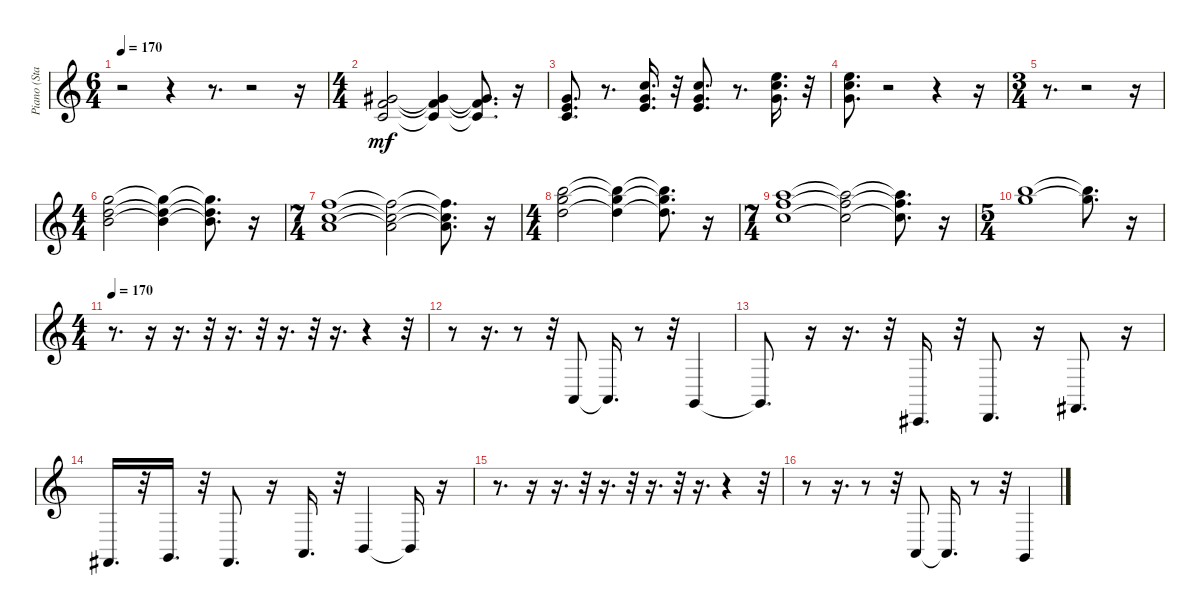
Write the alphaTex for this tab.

\track ("Piano (Staff 1)" "Piano (Sta") {instrument acousticgrandpiano}
\staff {score}
\tuning (E4 B3 G3 D3 A2 E2 B1) {hide}
\ts (6 4)
\tempo 170
\clef g2
\ks c
r.2{dy mf} r.4 r.8{d} r.2 r.16 |
\ts (4 4)
(1.1 1.2 13.3).2 (1.1{t} 1.2{t} 13.3{t}).4 (1.1{t} 1.2{t} 13.3{t}).8{d} r.16 |
(0.1 1.2 12.3).8{d} r.8{d} (0.1 8.2 17.3).16{d} r.32 (0.1 8.2 17.3).8{d} r.8{d} (3.1 13.2 21.3).16{d} r.32 |
(3.1 13.2 21.3).8{d} r.2 r.4 r.16 |
\ts (3 4)
r.8{d} r.2 r.16 |
\ts (4 4)
(7.1 15.2 24.3).2 (7.1{t} 15.2{t} 24.3{t}).4 (7.1{t} 15.2{t} 24.3{t}).8{d} r.16 |
\ts (7 4)
(5.1 13.2 22.3).1 (5.1{t} 13.2{t} 22.3{t}).2 (5.1{t} 13.2{t} 22.3{t}).8{d} r.16 |
\ts (4 4)
(10.1 20.2 28.3).2 (10.1{t} 20.2{t} 28.3{t}).4 (10.1{t} 20.2{t} 28.3{t}).8{d} r.16 |
\ts (7 4)
(8.1 18.2 26.3).1 (8.1{t} 18.2{t} 26.3{t}).2 (8.1{t} 18.2{t} 26.3{t}).8{d} r.16 |
\ts (5 4)
(15.1 24.2).1 (15.1{t} 24.2{t}).8{d} r.16 |
\ts (4 4)
\tempo 170
r.8{d} r.16 r.16{d} r.32 r.16{d} r.32 r.16{d} r.32 r.16{d} r.4 r.32 |
r.8 r.16{d} r.8 r.32 0.5.8 0.5{t}.16{d} r.8 r.32 3.6.4 |
3.6{t}.8{d} r.16 r.16{d} r.32 2.7.16{d} r.32 3.7.8{d} r.16 2.6.8{d} r.16 |
2.6.16{d} r.32 3.6.16{d} r.32 2.6.8{d} r.16 0.5.16{d} r.32 2.5.4 2.5{t}.16 r.16 |
r.8{d} r.16 r.16{d} r.32 r.16{d} r.32 r.16{d} r.32 r.16{d} r.4 r.32 |
r.8 r.16{d} r.8 r.32 0.5.8 0.5{t}.16{d} r.8 r.32 3.6.4
